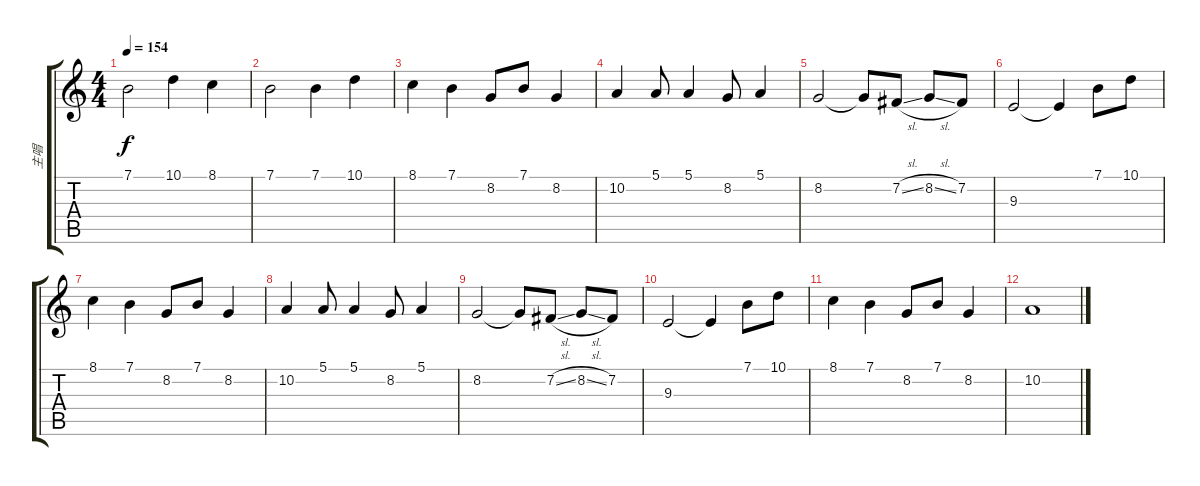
\track ("主唱" "主唱") {instrument violin}
\staff {score tabs}
\tuning (E4 B3 G3 D3 A2 E2) {hide}
\ts (4 4)
\tempo 154
\clef g2
\ks c
7.1.2{dy f} 10.1.4 8.1.4 |
7.1.2 7.1.4 10.1.4 |
8.1.4 7.1.4 8.2.8 7.1.8 8.2.4 |
10.2.4 5.1.8 5.1.4 8.2.8 5.1.4 |
8.2.2 8.2{t}.8 7.2{sl}.8 8.2{sl}.8 7.2.8 |
9.3.2 9.3{t}.4 7.1.8 10.1.8 |
8.1.4 7.1.4 8.2.8 7.1.8 8.2.4 |
10.2.4 5.1.8 5.1.4 8.2.8 5.1.4 |
8.2.2 8.2{t}.8 7.2{sl}.8 8.2{sl}.8 7.2.8 |
9.3.2 9.3{t}.4 7.1.8 10.1.8 |
8.1.4 7.1.4 8.2.8 7.1.8 8.2.4 |
10.2.1
